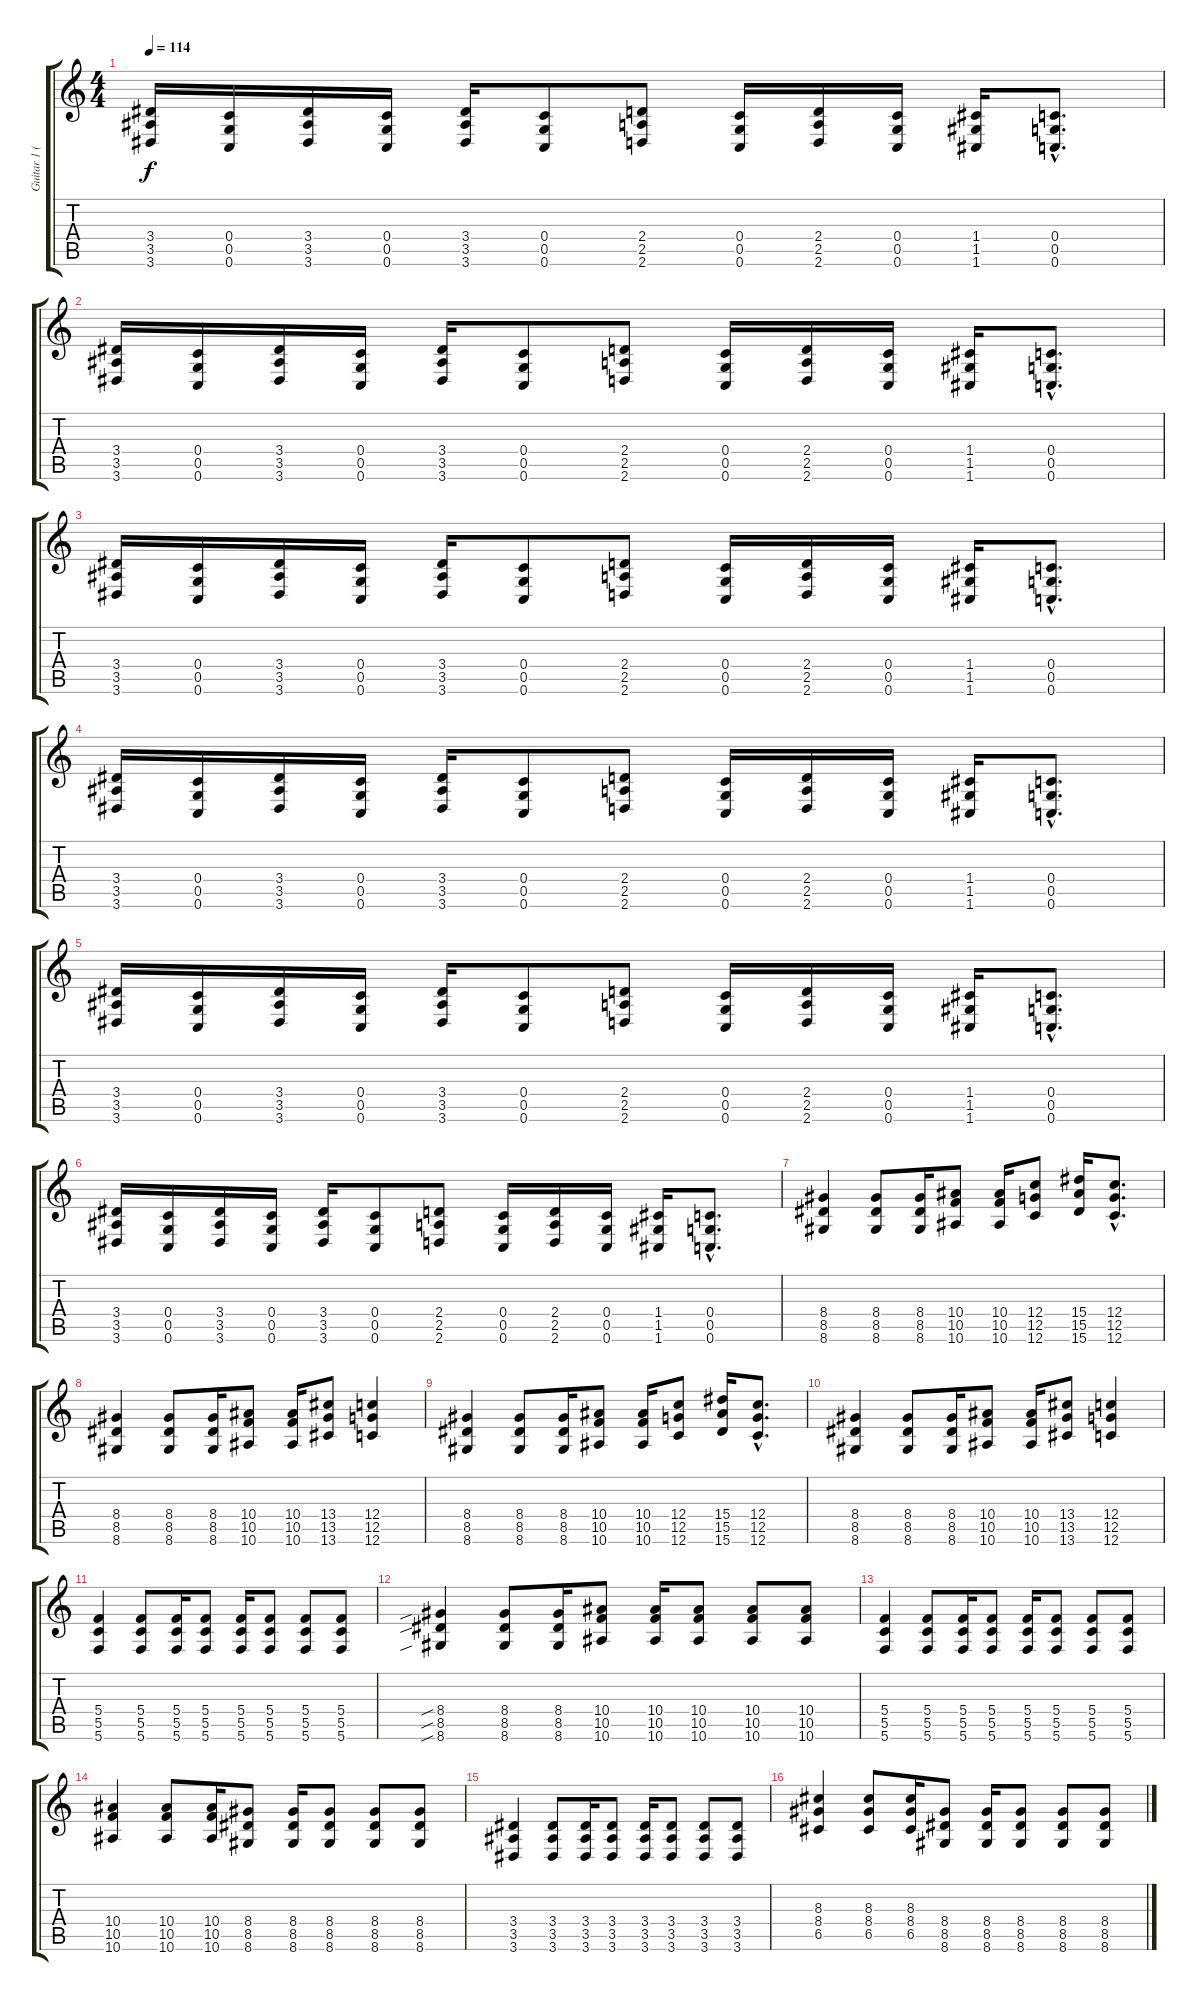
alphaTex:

\track ("Guitar 1 (Drop C)" "Guitar 1 (") {instrument distortionguitar}
\staff {score tabs}
\tuning (D4 A3 F3 C3 G2 C2) {hide}
\ts (4 4)
\tempo 114
\clef g2
\ks c
(3.4 3.5 3.6).16{dy f} (0.4 0.5 0.6).16 (3.4 3.5 3.6).16 (0.4 0.5 0.6).16 (3.4 3.5 3.6).16 (0.4 0.5 0.6).8 (2.4 2.5 2.6).8 (0.4 0.5 0.6).16 (2.4 2.5 2.6).16 (0.4 0.5 0.6).16 (1.4 1.5 1.6).16 (0.4{hac} 0.5{hac} 0.6{hac}).8{d} |
(3.4 3.5 3.6).16 (0.4 0.5 0.6).16 (3.4 3.5 3.6).16 (0.4 0.5 0.6).16 (3.4 3.5 3.6).16 (0.4 0.5 0.6).8 (2.4 2.5 2.6).8 (0.4 0.5 0.6).16 (2.4 2.5 2.6).16 (0.4 0.5 0.6).16 (1.4 1.5 1.6).16 (0.4{hac} 0.5{hac} 0.6{hac}).8{d} |
(3.4 3.5 3.6).16 (0.4 0.5 0.6).16 (3.4 3.5 3.6).16 (0.4 0.5 0.6).16 (3.4 3.5 3.6).16 (0.4 0.5 0.6).8 (2.4 2.5 2.6).8 (0.4 0.5 0.6).16 (2.4 2.5 2.6).16 (0.4 0.5 0.6).16 (1.4 1.5 1.6).16 (0.4{hac} 0.5{hac} 0.6{hac}).8{d} |
(3.4 3.5 3.6).16 (0.4 0.5 0.6).16 (3.4 3.5 3.6).16 (0.4 0.5 0.6).16 (3.4 3.5 3.6).16 (0.4 0.5 0.6).8 (2.4 2.5 2.6).8 (0.4 0.5 0.6).16 (2.4 2.5 2.6).16 (0.4 0.5 0.6).16 (1.4 1.5 1.6).16 (0.4{hac} 0.5{hac} 0.6{hac}).8{d} |
(3.4 3.5 3.6).16 (0.4 0.5 0.6).16 (3.4 3.5 3.6).16 (0.4 0.5 0.6).16 (3.4 3.5 3.6).16 (0.4 0.5 0.6).8 (2.4 2.5 2.6).8 (0.4 0.5 0.6).16 (2.4 2.5 2.6).16 (0.4 0.5 0.6).16 (1.4 1.5 1.6).16 (0.4{hac} 0.5{hac} 0.6{hac}).8{d} |
(3.4 3.5 3.6).16 (0.4 0.5 0.6).16 (3.4 3.5 3.6).16 (0.4 0.5 0.6).16 (3.4 3.5 3.6).16 (0.4 0.5 0.6).8 (2.4 2.5 2.6).8 (0.4 0.5 0.6).16 (2.4 2.5 2.6).16 (0.4 0.5 0.6).16 (1.4 1.5 1.6).16 (0.4{hac} 0.5{hac} 0.6{hac}).8{d} |
(8.4 8.5 8.6).4 (8.4 8.5 8.6).8 (8.4 8.5 8.6).16 (10.4 10.5 10.6).8 (10.4 10.5 10.6).16 (12.4 12.5 12.6).8 (15.4 15.5 15.6).16 (12.4{hac} 12.5{hac} 12.6{hac}).8{d} |
(8.4 8.5 8.6).4 (8.4 8.5 8.6).8 (8.4 8.5 8.6).16 (10.4 10.5 10.6).8 (10.4 10.5 10.6).16 (13.4 13.5 13.6).8 (12.4 12.5 12.6).4 |
(8.4 8.5 8.6).4 (8.4 8.5 8.6).8 (8.4 8.5 8.6).16 (10.4 10.5 10.6).8 (10.4 10.5 10.6).16 (12.4 12.5 12.6).8 (15.4 15.5 15.6).16 (12.4{hac} 12.5{hac} 12.6{hac}).8{d} |
(8.4 8.5 8.6).4 (8.4 8.5 8.6).8 (8.4 8.5 8.6).16 (10.4 10.5 10.6).8 (10.4 10.5 10.6).16 (13.4 13.5 13.6).8 (12.4 12.5 12.6).4 |
(5.4 5.5 5.6).4{instrument overdrivenguitar} (5.4 5.5 5.6).8 (5.4 5.5 5.6).16 (5.4 5.5 5.6).8 (5.4 5.5 5.6).16 (5.4 5.5 5.6).8 (5.4 5.5 5.6).8 (5.4 5.5 5.6).8 |
(8.4{sib} 8.5{sib} 8.6{sib}).4 (8.4 8.5 8.6).8 (8.4 8.5 8.6).16 (10.4 10.5 10.6).8 (10.4 10.5 10.6).16 (10.4 10.5 10.6).8 (10.4 10.5 10.6).8 (10.4 10.5 10.6).8 |
(5.4 5.5 5.6).4 (5.4 5.5 5.6).8 (5.4 5.5 5.6).16 (5.4 5.5 5.6).8 (5.4 5.5 5.6).16 (5.4 5.5 5.6).8 (5.4 5.5 5.6).8 (5.4 5.5 5.6).8 |
(10.4 10.5 10.6).4 (10.4 10.5 10.6).8 (10.4 10.5 10.6).16 (8.4 8.5 8.6).8 (8.4 8.5 8.6).16 (8.4 8.5 8.6).8 (8.4 8.5 8.6).8 (8.4 8.5 8.6).8 |
(3.4 3.5 3.6).4 (3.4 3.5 3.6).8 (3.4 3.5 3.6).16 (3.4 3.5 3.6).8 (3.4 3.5 3.6).16 (3.4 3.5 3.6).8 (3.4 3.5 3.6).8 (3.4 3.5 3.6).8 |
(8.3 8.4 6.5).4 (8.3 8.4 6.5).8 (8.3 8.4 6.5).16 (8.4 8.5 8.6).8 (8.4 8.5 8.6).16 (8.4 8.5 8.6).8 (8.4 8.5 8.6).8 (8.4 8.5 8.6).8
